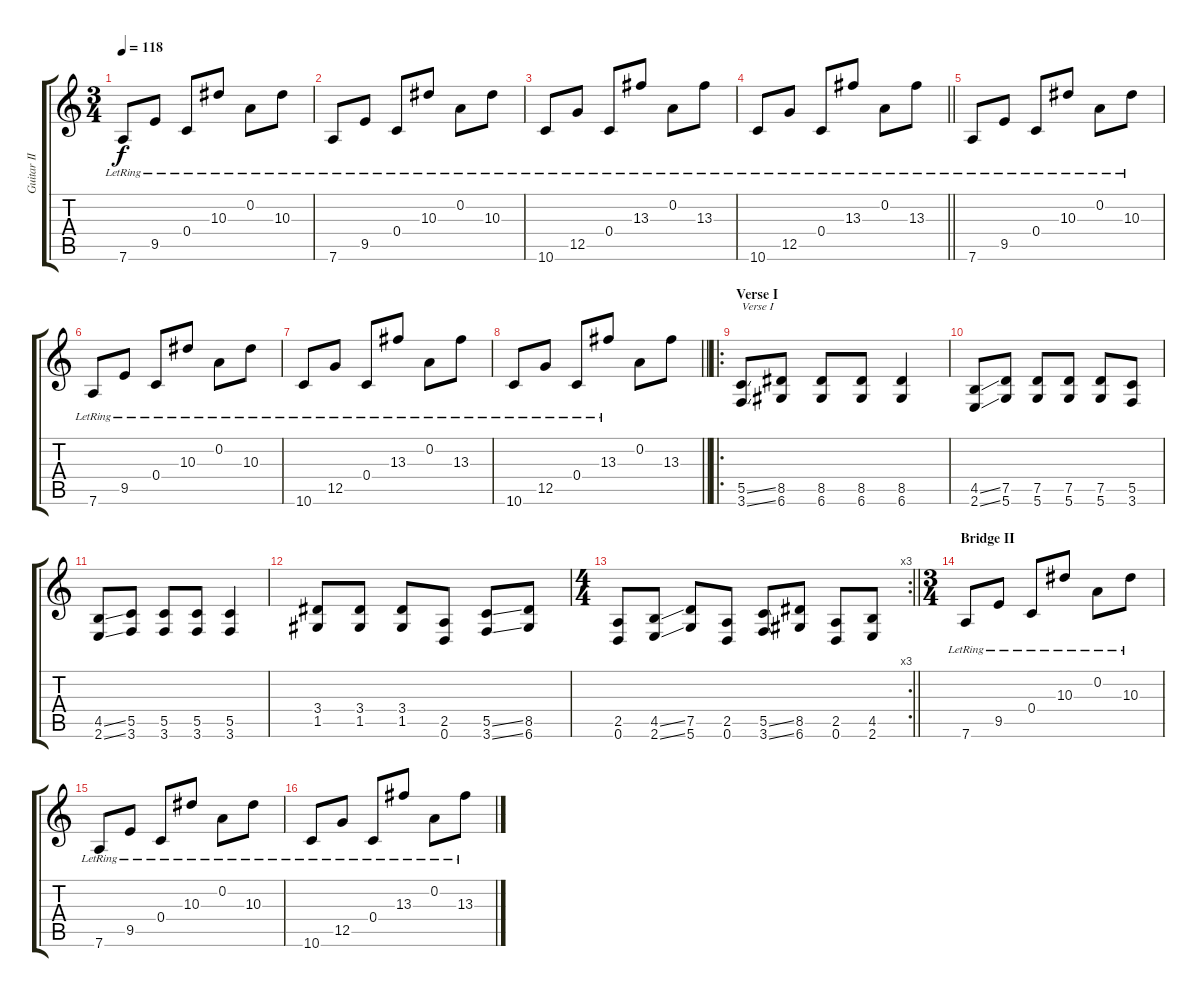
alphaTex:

\track ("Guitar II [Brent Hinds]" "Guitar II ") {instrument distortionguitar}
\staff {score tabs}
\tuning (D4 A3 F3 C3 G2 D2) {hide}
\ts (3 4)
\tempo 118
\clef g2
\ks c
7.6{lr}.8{dy f} 9.5{lr}.8 0.4{lr}.8 10.3{lr}.8 0.2{lr}.8 10.3{lr}.8 |
7.6{lr}.8 9.5{lr}.8 0.4{lr}.8 10.3{lr}.8 0.2{lr}.8 10.3{lr}.8 |
10.6{lr}.8 12.5{lr}.8 0.4{lr}.8 13.3{lr}.8 0.2{lr}.8 13.3{lr}.8 |
\barLineRight lightlight
10.6{lr}.8 12.5{lr}.8 0.4{lr}.8 13.3{lr}.8 0.2{lr}.8 13.3{lr}.8 |
7.6{lr}.8 9.5{lr}.8 0.4{lr}.8 10.3{lr}.8 0.2{lr}.8 10.3{lr}.8 |
7.6{lr}.8 9.5{lr}.8 0.4{lr}.8 10.3{lr}.8 0.2{lr}.8 10.3{lr}.8 |
10.6{lr}.8 12.5{lr}.8 0.4{lr}.8 13.3{lr}.8 0.2{lr}.8 13.3{lr}.8 |
\barLineRight lightlight
10.6{lr}.8 12.5{lr}.8 0.4{lr}.8 13.3{lr}.8 0.2.8 13.3.8 |
\ro
\section ("" "Verse I")
(5.5{ss} 3.6{ss}).8{txt "Verse I"} (8.5 6.6).8 (8.5 6.6).8 (8.5 6.6).8 (8.5 6.6).4 |
(4.5{ss} 2.6{ss}).8 (7.5 5.6).8 (7.5 5.6).8 (7.5 5.6).8 (7.5 5.6).8 (5.5 3.6).8 |
(4.5{ss} 2.6{ss}).8 (5.5 3.6).8 (5.5 3.6).8 (5.5 3.6).8 (5.5 3.6).4 |
(3.4 1.5).8 (3.4 1.5).8 (3.4 1.5).8 (2.5 0.6).8 (5.5{ss} 3.6{ss}).8 (8.5 6.6).8 |
\rc 3
\ts (4 4)
\barLineRight lightlight
(2.5 0.6).8 (4.5{ss} 2.6{ss}).8 (7.5 5.6).8 (2.5 0.6).8 (5.5{ss} 3.6{ss}).8 (8.5 6.6).8 (2.5 0.6).8 (4.5 2.6).8 |
\ts (3 4)
\section ("" "Bridge II")
7.6{lr}.8 9.5{lr}.8 0.4{lr}.8 10.3{lr}.8 0.2{lr}.8 10.3{lr}.8 |
7.6{lr}.8 9.5{lr}.8 0.4{lr}.8 10.3{lr}.8 0.2{lr}.8 10.3{lr}.8 |
10.6{lr}.8 12.5{lr}.8 0.4{lr}.8 13.3{lr}.8 0.2{lr}.8 13.3{lr}.8
